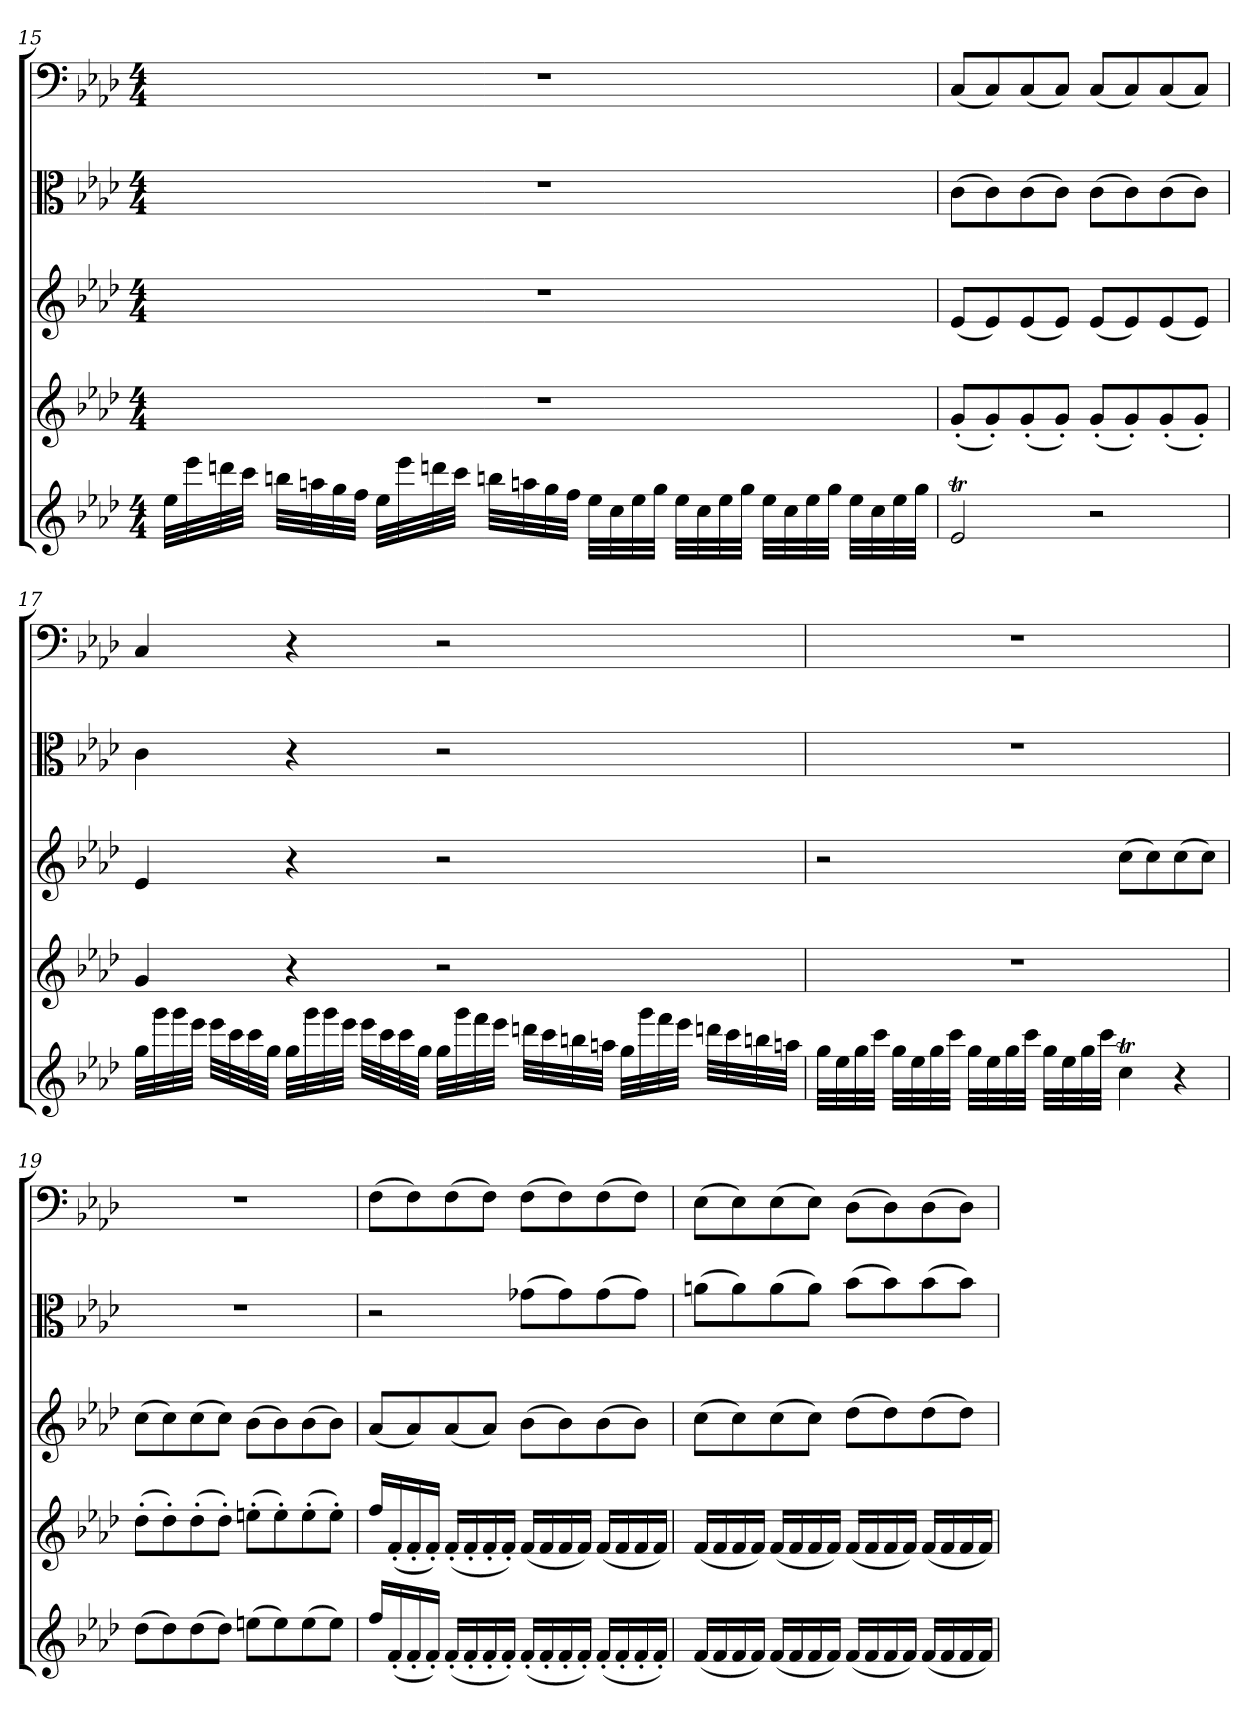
**kern	**kern	**kern	**kern	**kern
*part5	*part4	*part3	*part2	*part1
*staff5	*staff4	*staff3	*staff2	*staff1
*clefG2	*clefG2	*clefG2	*clefC3	*clefF4
*k[b-e-a-d-]	*k[b-e-a-d-]	*k[b-e-a-d-]	*k[b-e-a-d-]	*k[b-e-a-d-]
*f:	*f:	*f:	*f:	*f:
*M4/4	*M4/4	*M4/4	*M4/4	*M4/4
=15	=15	=15	=15	=15
32ee-\LLL	1r	1r	1r	1r
32eee-\	.	.	.	.
32dddn\	.	.	.	.
32ccc\JJJ	.	.	.	.
32bbn\LLL	.	.	.	.
32aan\	.	.	.	.
32gg\	.	.	.	.
32ff\JJJ	.	.	.	.
32ee-\LLL	.	.	.	.
32eee-\	.	.	.	.
32dddn\	.	.	.	.
32ccc\JJJ	.	.	.	.
32bbn\LLL	.	.	.	.
32aan\	.	.	.	.
32gg\	.	.	.	.
32ff\JJJ	.	.	.	.
32ee-\LLL	.	.	.	.
32cc\	.	.	.	.
32ee-\	.	.	.	.
32gg\JJJ	.	.	.	.
32ee-\LLL	.	.	.	.
32cc\	.	.	.	.
32ee-\	.	.	.	.
32gg\JJJ	.	.	.	.
32ee-\LLL	.	.	.	.
32cc\	.	.	.	.
32ee-\	.	.	.	.
32gg\JJJ	.	.	.	.
32ee-\LLL	.	.	.	.
32cc\	.	.	.	.
32ee-\	.	.	.	.
32gg\JJJ	.	.	.	.
=16	=16	=16	=16	=16
2e-T/	(8g'/L	(8e-/L	(8c\L	(8C/L
.	8g'/)	8e-/)	8c\)	8C/)
.	(8g'/	(8e-/	(8c\	(8C/
.	8g'/J)	8e-/J)	8c\J)	8C/J)
2r	(8g'/L	(8e-/L	(8c\L	(8C/L
.	8g'/)	8e-/)	8c\)	8C/)
.	(8g'/	(8e-/	(8c\	(8C/
.	8g'/J)	8e-/J)	8c\J)	8C/J)
=17	=17	=17	=17	=17
32gg\LLL	4g/	4e-/	4c\	4C/
32ggg\	.	.	.	.
32ggg\	.	.	.	.
32eee-\JJJ	.	.	.	.
32eee-\LLL	.	.	.	.
32ccc\	.	.	.	.
32ccc\	.	.	.	.
32gg\JJJ	.	.	.	.
32gg\LLL	4r	4r	4r	4r
32ggg\	.	.	.	.
32ggg\	.	.	.	.
32eee-\JJJ	.	.	.	.
32eee-\LLL	.	.	.	.
32ccc\	.	.	.	.
32ccc\	.	.	.	.
32gg\JJJ	.	.	.	.
32gg\LLL	2r	2r	2r	2r
32ggg\	.	.	.	.
32fff\	.	.	.	.
32eee-\JJJ	.	.	.	.
32dddn\LLL	.	.	.	.
32ccc\	.	.	.	.
32bbn\	.	.	.	.
32aan\JJJ	.	.	.	.
32gg\LLL	.	.	.	.
32ggg\	.	.	.	.
32fff\	.	.	.	.
32eee-\JJJ	.	.	.	.
32dddn\LLL	.	.	.	.
32ccc\	.	.	.	.
32bbn\	.	.	.	.
32aan\JJJ	.	.	.	.
=18	=18	=18	=18	=18
32gg\LLL	1r	2r	1r	1r
32ee-\	.	.	.	.
32gg\	.	.	.	.
32ccc\JJJ	.	.	.	.
32gg\LLL	.	.	.	.
32ee-\	.	.	.	.
32gg\	.	.	.	.
32ccc\JJJ	.	.	.	.
32gg\LLL	.	.	.	.
32ee-\	.	.	.	.
32gg\	.	.	.	.
32ccc\JJJ	.	.	.	.
32gg\LLL	.	.	.	.
32ee-\	.	.	.	.
32gg\	.	.	.	.
32ccc\JJJ	.	.	.	.
4cct\	.	(8cc\L	.	.
.	.	8cc\)	.	.
4r	.	(8cc\	.	.
.	.	8cc\J)	.	.
=19	=19	=19	=19	=19
(8dd-\L	(8dd-'\L	(8cc\L	1r	1r
8dd-\)	8dd-'\)	8cc\)	.	.
(8dd-\	(8dd-'\	(8cc\	.	.
8dd-\J)	8dd-'\J)	8cc\J)	.	.
(8een\L	(8een'\L	(8b-\L	.	.
8ee\)	8ee'\)	8b-\)	.	.
(8ee\	(8ee'\	(8b-\	.	.
8ee\J)	8ee'\J)	8b-\J)	.	.
=20	=20	=20	=20	=20
16ff/LL	16ff/LL	(8a-/L	2r	(8F\L
(16f'/	(16f'/	.	.	.
16f'/	16f'/	8a-/)	.	8F\)
16f'/JJ)	16f'/JJ)	.	.	.
(16f'/LL	(16f'/LL	(8a-/	.	(8F\
16f'/	16f'/	.	.	.
16f'/	16f'/	8a-/J)	.	8F\J)
16f'/JJ)	16f'/JJ)	.	.	.
(16f'/LL	(16f/LL	(8b-\L	(8g-X\L	(8F\L
16f'/	16f/	.	.	.
16f'/	16f/	8b-\)	8g-\)	8F\)
16f'/JJ)	16f/JJ)	.	.	.
(16f'/LL	(16f/LL	(8b-\	(8g-\	(8F\
16f'/	16f/	.	.	.
16f'/	16f/	8b-\J)	8g-\J)	8F\J)
16f'/JJ)	16f/JJ)	.	.	.
=21	=21	=21	=21	=21
(16f/LL	(16f/LL	(8cc\L	(8an\L	(8E-\L
16f/	16f/	.	.	.
16f/	16f/	8cc\)	8a\)	8E-\)
16f/JJ)	16f/JJ)	.	.	.
(16f/LL	(16f/LL	(8cc\	(8a\	(8E-\
16f/	16f/	.	.	.
16f/	16f/	8cc\J)	8a\J)	8E-\J)
16f/JJ)	16f/JJ)	.	.	.
(16f/LL	(16f/LL	(8dd-\L	(8b-\L	(8D-\L
16f/	16f/	.	.	.
16f/	16f/	8dd-\)	8b-\)	8D-\)
16f/JJ)	16f/JJ)	.	.	.
(16f/LL	(16f/LL	(8dd-\	(8b-\	(8D-\
16f/	16f/	.	.	.
16f/	16f/	8dd-\J)	8b-\J)	8D-\J)
16f/JJ)	16f/JJ)	.	.	.
=	=	=	=	=
*-	*-	*-	*-	*-
